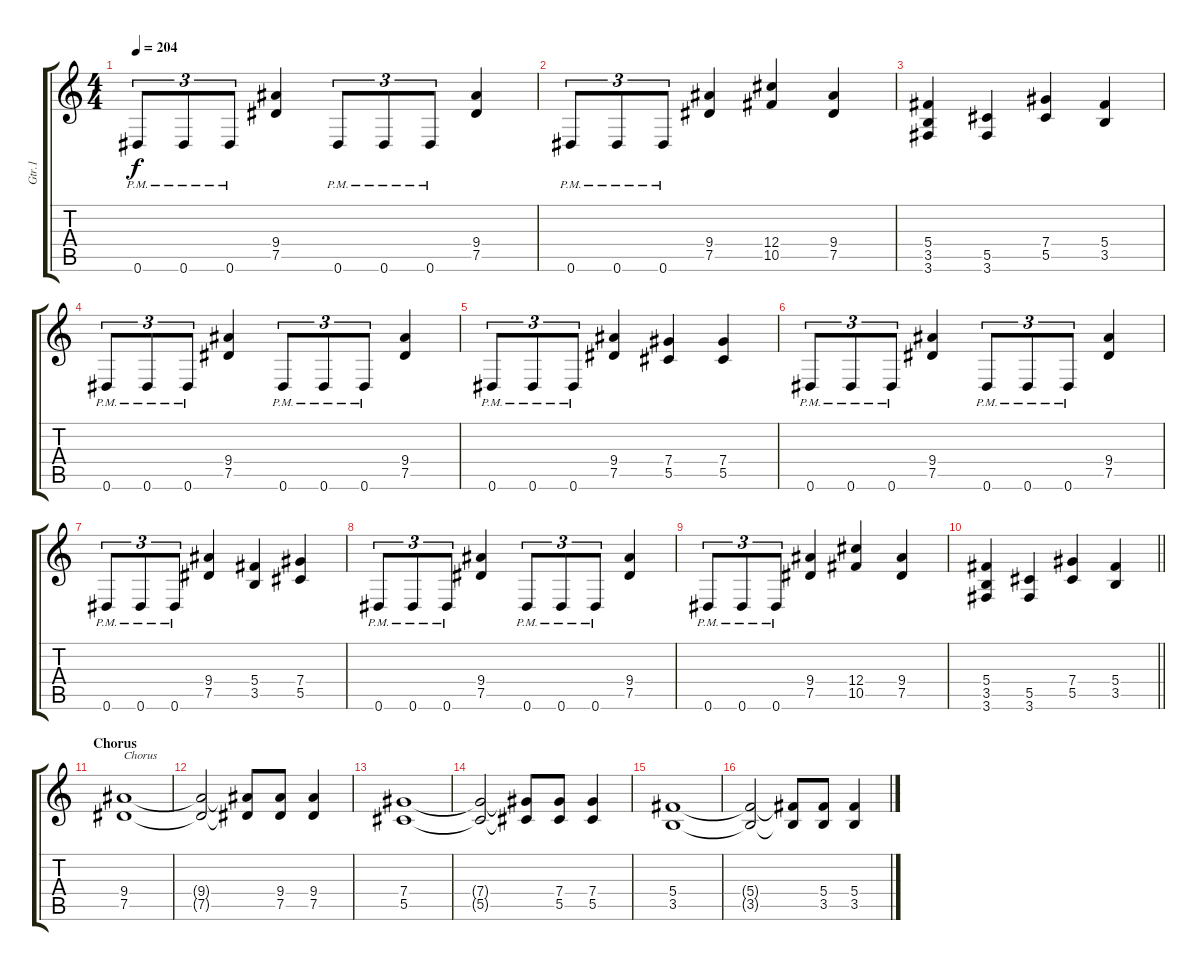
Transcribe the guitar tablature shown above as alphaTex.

\track ("Gtr.1" "Gtr.1") {instrument distortionguitar}
\staff {score tabs}
\tuning (Eb4 Bb3 Gb3 Db3 Ab2 Eb2) {hide}
\ts (4 4)
\tempo 204
\clef g2
\ks c
0.6{pm}.8{tu (3 2) dy f} 0.6{pm}.8{tu (3 2)} 0.6{pm}.8{tu (3 2)} (9.4 7.5).4 0.6{pm}.8{tu (3 2)} 0.6{pm}.8{tu (3 2)} 0.6{pm}.8{tu (3 2)} (9.4 7.5).4 |
0.6{pm}.8{tu (3 2)} 0.6{pm}.8{tu (3 2)} 0.6{pm}.8{tu (3 2)} (9.4 7.5).4 (12.4 10.5).4 (9.4 7.5).4 |
(5.4 3.5 3.6).4 (5.5 3.6).4 (7.4 5.5).4 (5.4 3.5).4 |
0.6{pm}.8{tu (3 2)} 0.6{pm}.8{tu (3 2)} 0.6{pm}.8{tu (3 2)} (9.4 7.5).4 0.6{pm}.8{tu (3 2)} 0.6{pm}.8{tu (3 2)} 0.6{pm}.8{tu (3 2)} (9.4 7.5).4 |
0.6{pm}.8{tu (3 2)} 0.6{pm}.8{tu (3 2)} 0.6{pm}.8{tu (3 2)} (9.4 7.5).4 (7.4 5.5).4 (7.4 5.5).4 |
0.6{pm}.8{tu (3 2)} 0.6{pm}.8{tu (3 2)} 0.6{pm}.8{tu (3 2)} (9.4 7.5).4 0.6{pm}.8{tu (3 2)} 0.6{pm}.8{tu (3 2)} 0.6{pm}.8{tu (3 2)} (9.4 7.5).4 |
0.6{pm}.8{tu (3 2)} 0.6{pm}.8{tu (3 2)} 0.6{pm}.8{tu (3 2)} (9.4 7.5).4 (5.4 3.5).4 (7.4 5.5).4 |
0.6{pm}.8{tu (3 2)} 0.6{pm}.8{tu (3 2)} 0.6{pm}.8{tu (3 2)} (9.4 7.5).4 0.6{pm}.8{tu (3 2)} 0.6{pm}.8{tu (3 2)} 0.6{pm}.8{tu (3 2)} (9.4 7.5).4 |
0.6{pm}.8{tu (3 2)} 0.6{pm}.8{tu (3 2)} 0.6{pm}.8{tu (3 2)} (9.4 7.5).4 (12.4 10.5).4 (9.4 7.5).4 |
\barLineRight lightlight
(5.4 3.5 3.6).4 (5.5 3.6).4 (7.4 5.5).4 (5.4 3.5).4 |
\section ("" "Chorus")
(9.4 7.5).1{txt "Chorus"} |
(9.4{t} 7.5{t}).2 (9.4{t} 7.5{t}).8 (9.4 7.5).8 (9.4 7.5).4 |
(7.4 5.5).1 |
(7.4{t} 5.5{t}).2 (7.4{t} 5.5{t}).8 (7.4 5.5).8 (7.4 5.5).4 |
(5.4 3.5).1 |
(5.4{t} 3.5{t}).2 (5.4{t} 3.5{t}).8 (5.4 3.5).8 (5.4 3.5).4
